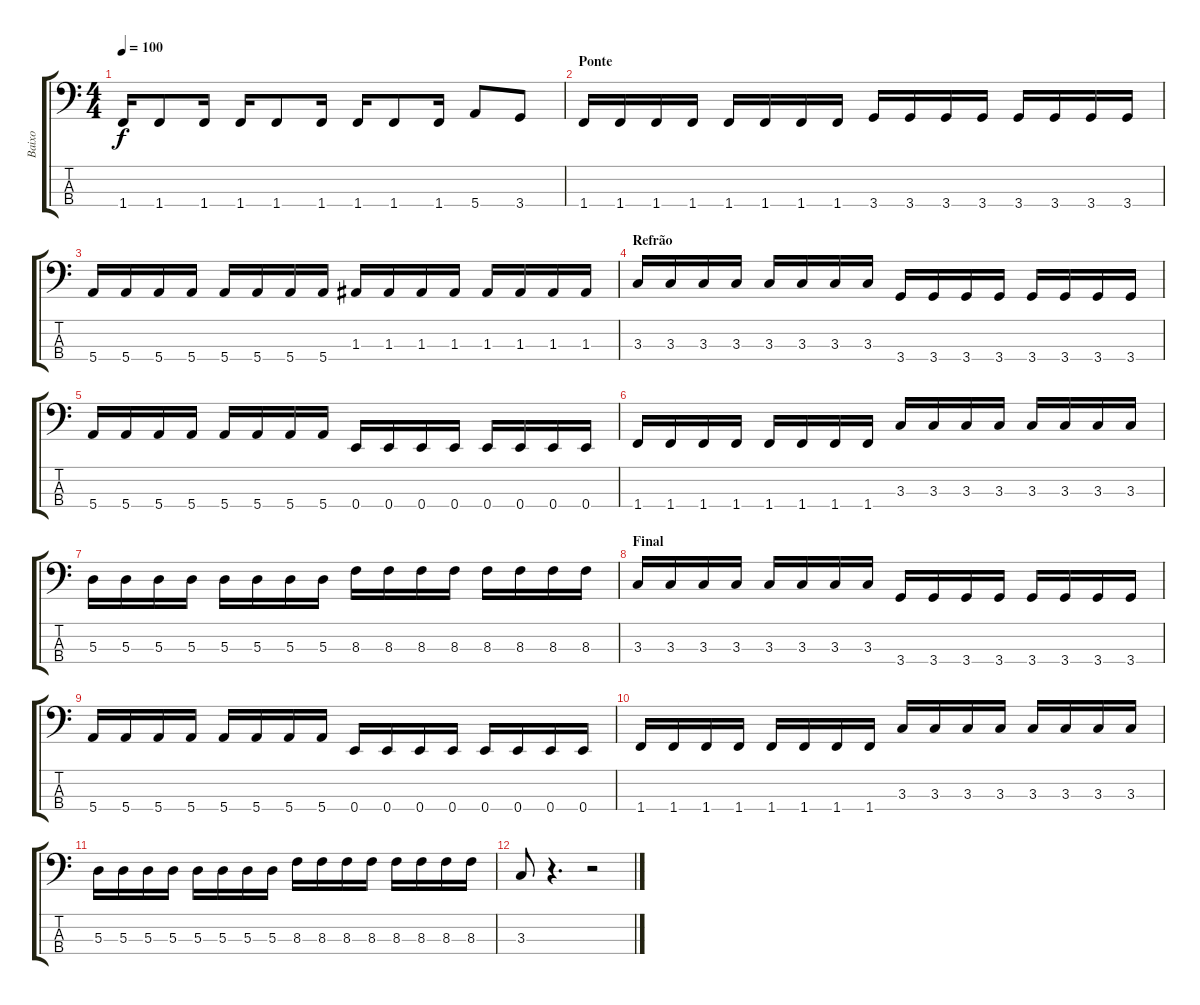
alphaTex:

\track ("Baixo" "Baixo") {instrument electricbassfinger}
\staff {score tabs}
\tuning (G2 D2 A1 E1) {hide}
\ts (4 4)
\tempo 100
\clef f4
\ks c
1.4.16{dy f} 1.4.8 1.4.16 1.4.16 1.4.8 1.4.16 1.4.16 1.4.8 1.4.16 5.4.8 3.4.8 |
\section ("" "Ponte")
1.4.16 1.4.16 1.4.16 1.4.16 1.4.16 1.4.16 1.4.16 1.4.16 3.4.16 3.4.16 3.4.16 3.4.16 3.4.16 3.4.16 3.4.16 3.4.16 |
5.4.16 5.4.16 5.4.16 5.4.16 5.4.16 5.4.16 5.4.16 5.4.16 1.3.16 1.3.16 1.3.16 1.3.16 1.3.16 1.3.16 1.3.16 1.3.16 |
\section ("" "Refrão")
3.3.16 3.3.16 3.3.16 3.3.16 3.3.16 3.3.16 3.3.16 3.3.16 3.4.16 3.4.16 3.4.16 3.4.16 3.4.16 3.4.16 3.4.16 3.4.16 |
5.4.16 5.4.16 5.4.16 5.4.16 5.4.16 5.4.16 5.4.16 5.4.16 0.4.16 0.4.16 0.4.16 0.4.16 0.4.16 0.4.16 0.4.16 0.4.16 |
1.4.16 1.4.16 1.4.16 1.4.16 1.4.16 1.4.16 1.4.16 1.4.16 3.3.16 3.3.16 3.3.16 3.3.16 3.3.16 3.3.16 3.3.16 3.3.16 |
5.3.16 5.3.16 5.3.16 5.3.16 5.3.16 5.3.16 5.3.16 5.3.16 8.3.16 8.3.16 8.3.16 8.3.16 8.3.16 8.3.16 8.3.16 8.3.16 |
\section ("" "Final")
3.3.16 3.3.16 3.3.16 3.3.16 3.3.16 3.3.16 3.3.16 3.3.16 3.4.16 3.4.16 3.4.16 3.4.16 3.4.16 3.4.16 3.4.16 3.4.16 |
5.4.16 5.4.16 5.4.16 5.4.16 5.4.16 5.4.16 5.4.16 5.4.16 0.4.16 0.4.16 0.4.16 0.4.16 0.4.16 0.4.16 0.4.16 0.4.16 |
1.4.16 1.4.16 1.4.16 1.4.16 1.4.16 1.4.16 1.4.16 1.4.16 3.3.16 3.3.16 3.3.16 3.3.16 3.3.16 3.3.16 3.3.16 3.3.16 |
5.3.16 5.3.16 5.3.16 5.3.16 5.3.16 5.3.16 5.3.16 5.3.16 8.3.16 8.3.16 8.3.16 8.3.16 8.3.16 8.3.16 8.3.16 8.3.16 |
3.3.8 r.4{d} r.2
